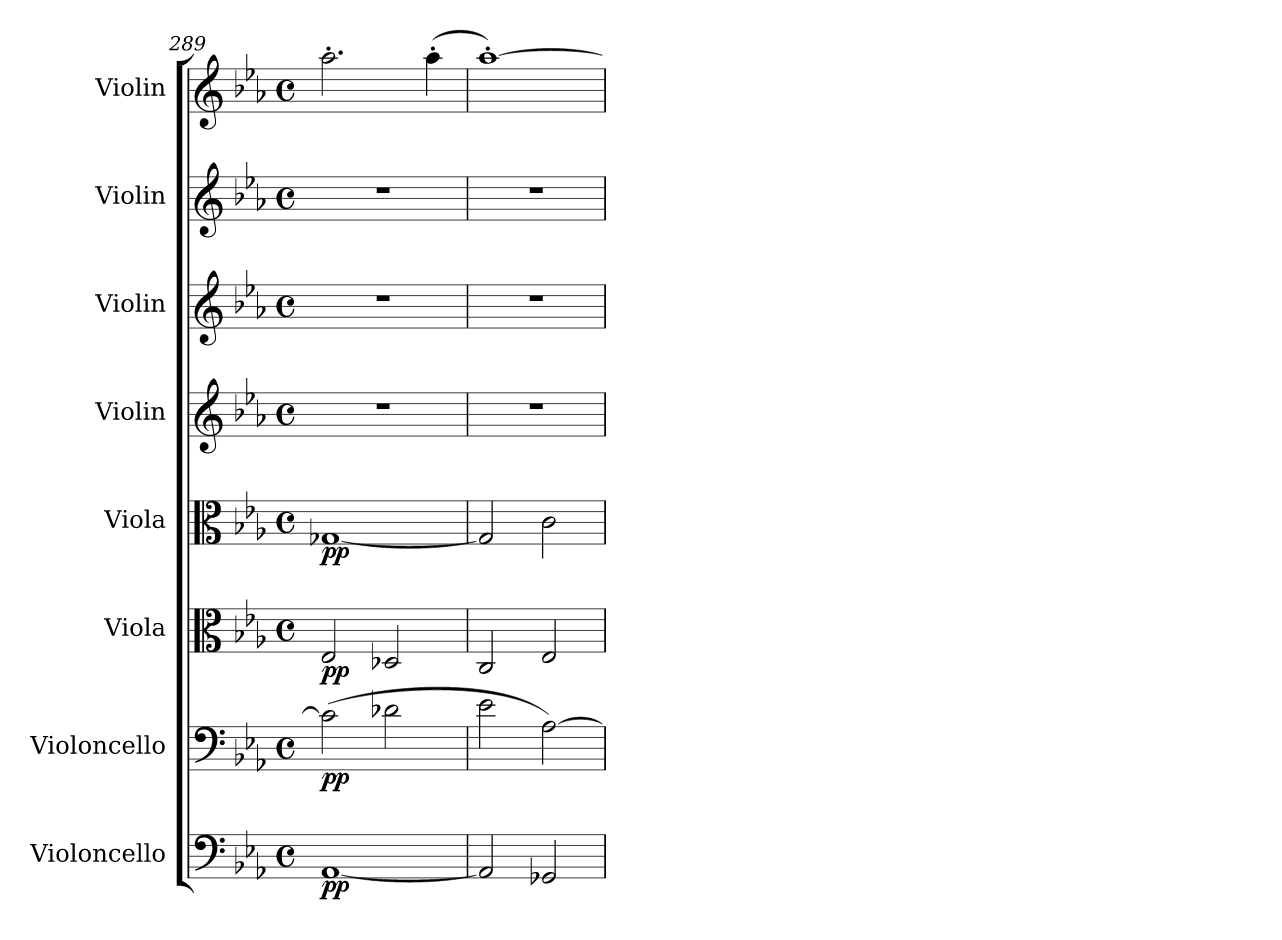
**kern	**dynam	**kern	**dynam	**kern	**dynam	**kern	**dynam	**kern	**kern	**kern	**kern
*part8	*part8	*part7	*part7	*part6	*part6	*part5	*part5	*part4	*part3	*part2	*part1
*staff8	*staff8	*staff7	*staff7	*staff6	*staff6	*staff5	*staff5	*staff4	*staff3	*staff2	*staff1
*I"Violoncello	*	*I"Violoncello	*	*I"Viola	*	*I"Viola	*	*I"Violin	*I"Violin	*I"Violin	*I"Violin
*I'Vc.	*	*I'Vc.	*	*I'Vla.	*	*I'Vla.	*	*I'Vln.	*I'Vln.	*I'Vln.	*I'Vln.
!!LO:PB:g=z
*clefF4	*	*clefF4	*	*clefC3	*	*clefC3	*	*clefG2	*clefG2	*clefG2	*clefG2
*k[b-e-a-]	*	*k[b-e-a-]	*	*k[b-e-a-]	*	*k[b-e-a-]	*	*k[b-e-a-]	*k[b-e-a-]	*k[b-e-a-]	*k[b-e-a-]
*M4/4	*	*M4/4	*	*M4/4	*	*M4/4	*	*M4/4	*M4/4	*M4/4	*M4/4
*met(c)	*	*met(c)	*	*met(c)	*	*met(c)	*	*met(c)	*met(c)	*met(c)	*met(c)
=289	=289	=289	=289	=289	=289	=289	=289	=289	=289	=289	=289
!	!LO:DY:b	!	!LO:DY:b	!	!LO:DY:b	!	!LO:DY:b	!	!	!	!
[1AA-	pp	(>2c\]	pp	2E-/	pp	[1G-X	pp	1r	1r	1r	2.aa-'\
.	.	2d-X\	.	2D-X/	.	.	.	.	.	.	.
.	.	.	.	.	.	.	.	.	.	.	(>4aa-'\
=290	=290	=290	=290	=290	=290	=290	=290	=290	=290	=290	=290
2AA-/]	.	2e-\	.	2C/	.	2G-/]	.	1r	1r	1r	[1aa-')
2GG-X/	.	[2A-\)	.	2E-/	.	2c\	.	.	.	.	.
=	=	=	=	=	=	=	=	=	=	=	=
*-	*-	*-	*-	*-	*-	*-	*-	*-	*-	*-	*-
